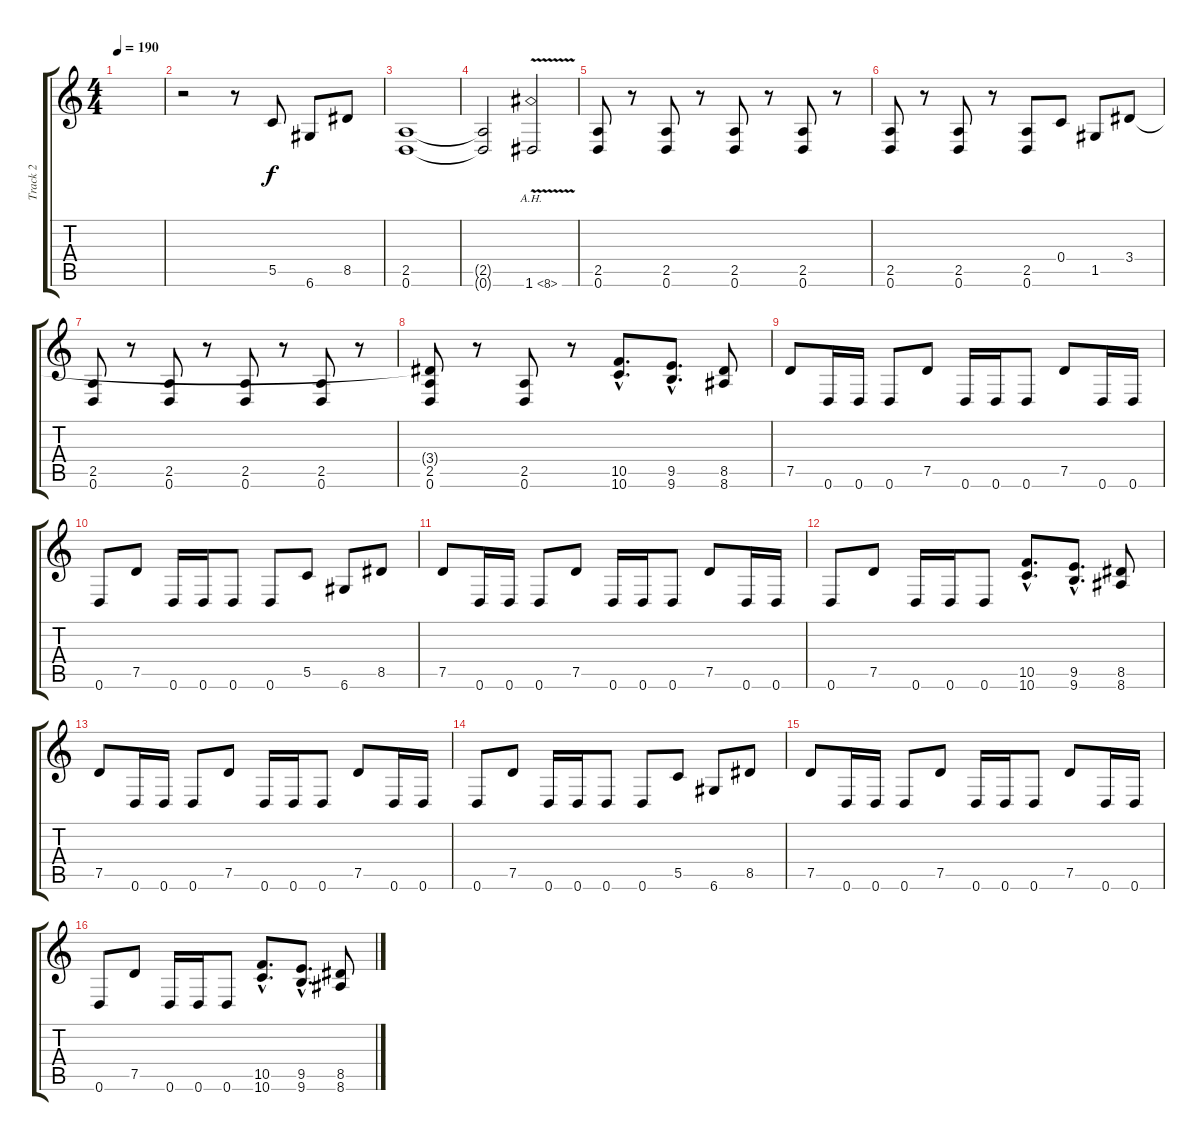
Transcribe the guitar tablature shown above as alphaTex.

\track ("Track 2" "Track 2") {instrument distortionguitar}
\staff {score tabs}
\tuning (D4 A3 F3 C3 G2 D2) {hide}
\ts (4 4)
\tempo 190
\clef g2
\ks c
|
r.2 r.8 5.5.8 6.6.8 8.5.8 |
(2.5 0.6).1 |
(2.5{t} 0.6{t}).2 1.6{ah 7 v}.2 |
(2.5 0.6).8 r.8 (2.5 0.6).8 r.8 (2.5 0.6).8 r.8 (2.5 0.6).8 r.8 |
(2.5 0.6).8 r.8 (2.5 0.6).8 r.8 (2.5 0.6).8 0.4.8 1.5.8 3.4.8 |
(2.5 0.6).8 r.8 (2.5 0.6).8 r.8 (2.5 0.6).8 r.8 (2.5 0.6).8 r.8 |
(3.4{t} 2.5 0.6).8 r.8 (2.5 0.6).8 r.8 (10.5{hac} 10.6{hac}).8{d} (9.5{hac} 9.6{hac}).8{d} (8.5 8.6).8 |
7.5.8 0.6.16 0.6.16 0.6.8 7.5.8 0.6.16 0.6.16 0.6.8 7.5.8 0.6.16 0.6.16 |
0.6.8 7.5.8 0.6.16 0.6.16 0.6.8 0.6.8 5.5.8 6.6.8 8.5.8 |
7.5.8 0.6.16 0.6.16 0.6.8 7.5.8 0.6.16 0.6.16 0.6.8 7.5.8 0.6.16 0.6.16 |
0.6.8 7.5.8 0.6.16 0.6.16 0.6.8 (10.5{hac} 10.6{hac}).8{d} (9.5{hac} 9.6{hac}).8{d} (8.5 8.6).8 |
7.5.8 0.6.16 0.6.16 0.6.8 7.5.8 0.6.16 0.6.16 0.6.8 7.5.8 0.6.16 0.6.16 |
0.6.8 7.5.8 0.6.16 0.6.16 0.6.8 0.6.8 5.5.8 6.6.8 8.5.8 |
7.5.8 0.6.16 0.6.16 0.6.8 7.5.8 0.6.16 0.6.16 0.6.8 7.5.8 0.6.16 0.6.16 |
0.6.8 7.5.8 0.6.16 0.6.16 0.6.8 (10.5{hac} 10.6{hac}).8{d} (9.5{hac} 9.6{hac}).8{d} (8.5 8.6).8
